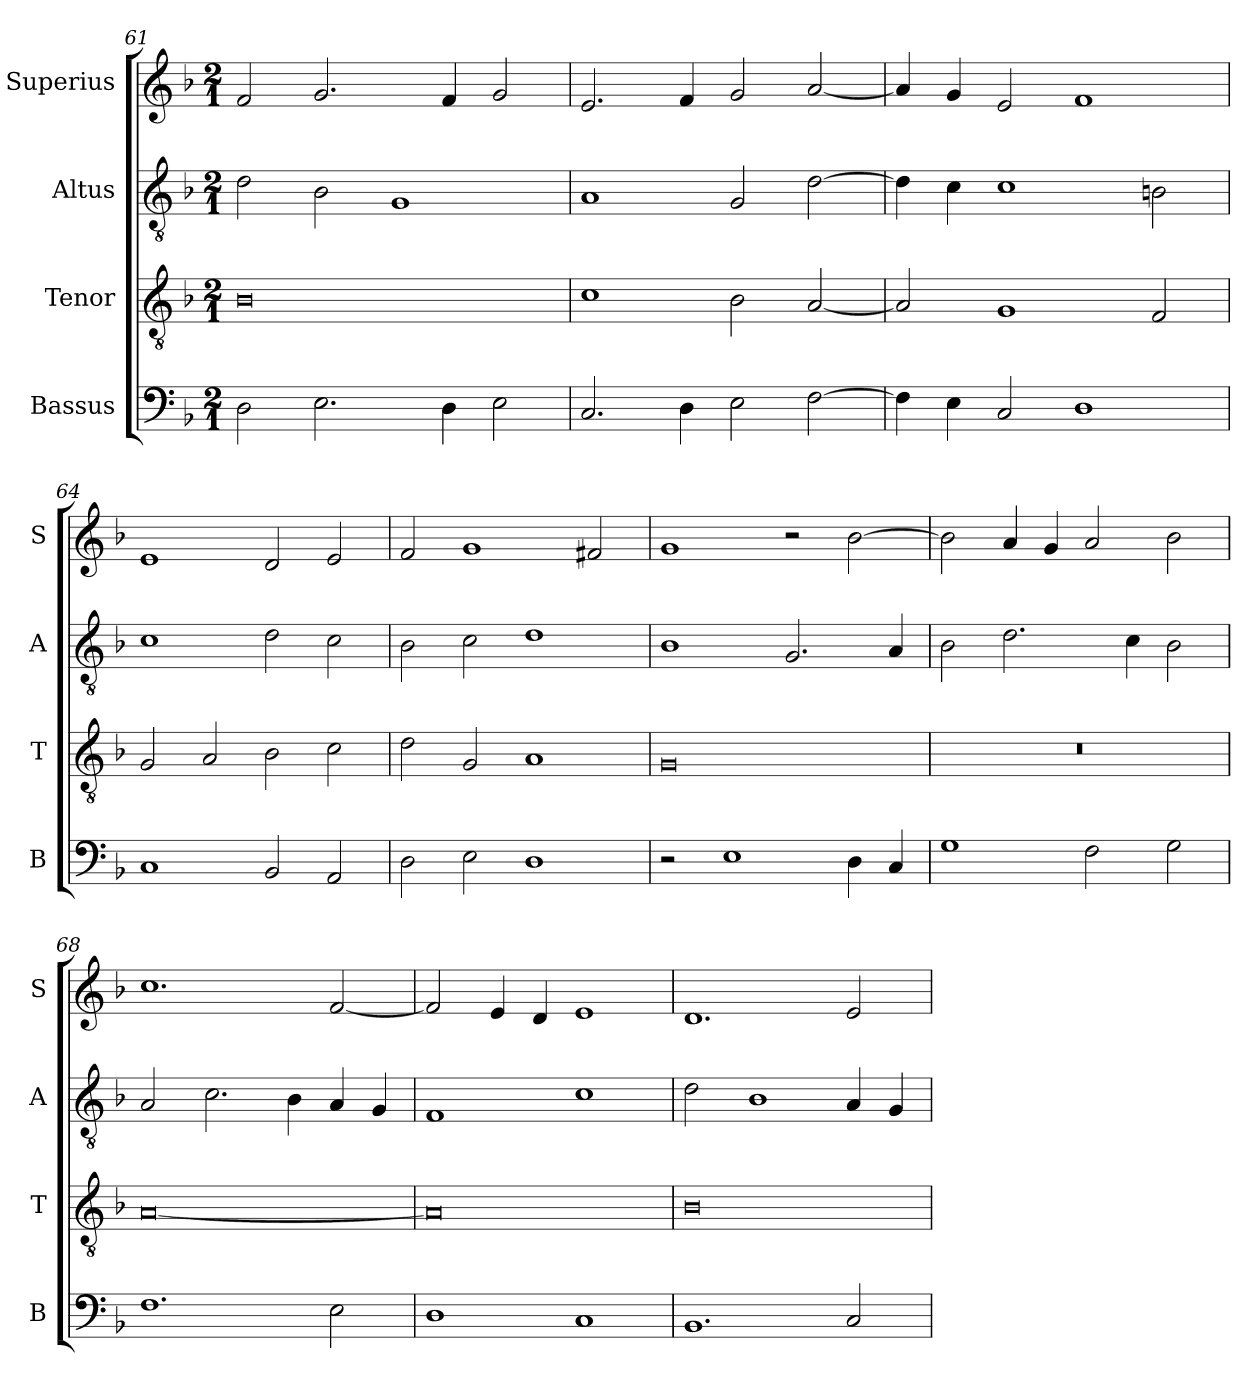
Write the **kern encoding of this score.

**kern	**kern	**kern	**kern
*part4	*part3	*part2	*part1
*staff4	*staff3	*staff2	*staff1
*I"Bassus	*I"Tenor	*I"Altus	*I"Superius
*I'B	*I'T	*I'A	*I'S
*clefF4	*clefGv2	*clefGv2	*clefG2
*k[b-]	*k[b-]	*k[b-]	*k[b-]
*M2/1	*M2/1	*M2/1	*M2/1
=61	=61	=61	=61
2D\	0B-	2d\	2f/
2.E\	.	2B-\	2.g/
.	.	1G	.
4D\	.	.	4f/
2E\	.	.	2g/
=62	=62	=62	=62
2.C/	1c	1A	2.e/
4D\	.	.	4f/
2E\	2B-\	2G/	2g/
[2F\	[2A/	[2d\	[2a/
=63	=63	=63	=63
4F\]	2A/]	4d\]	4a/]
4E\	.	4c\	4g/
2C/	1G	1c	2e/
1D	.	.	1f
.	2F/	2Bn\	.
=64	=64	=64	=64
1C	2G/	1c	1e
.	2A/	.	.
2BB-/	2B-\	2d\	2d/
2AA/	2c\	2c\	2e/
=65	=65	=65	=65
2D\	2d\	2B-\	2f/
2E\	2G/	2c\	1g
1D	1A	1d	.
.	.	.	2f#X/
=66	=66	=66	=66
2r	0G	1B-	1g
1E	.	.	.
.	.	2.G/	2r
4D\	.	.	[2b-\
4C/	.	4A/	.
=67	=67	=67	=67
1G	0r	2B-\	2b-\]
.	.	2.d\	4a/
.	.	.	4g/
2F\	.	.	2a/
.	.	4c\	.
2G\	.	2B-\	2b-\
=68	=68	=68	=68
1.F	[0A	2A/	1.cc
.	.	2.c\	.
.	.	4B-\	.
2E\	.	4A/	[2f/
.	.	4G/	.
=69	=69	=69	=69
1D	0A]	1F	2f/]
.	.	.	4e/
.	.	.	4d/
1C	.	1c	1e
=70	=70	=70	=70
1.BB-	0B-	2d\	1.d
.	.	1B-	.
2C/	.	4A/	2e/
.	.	4G/	.
=	=	=	=
*-	*-	*-	*-
